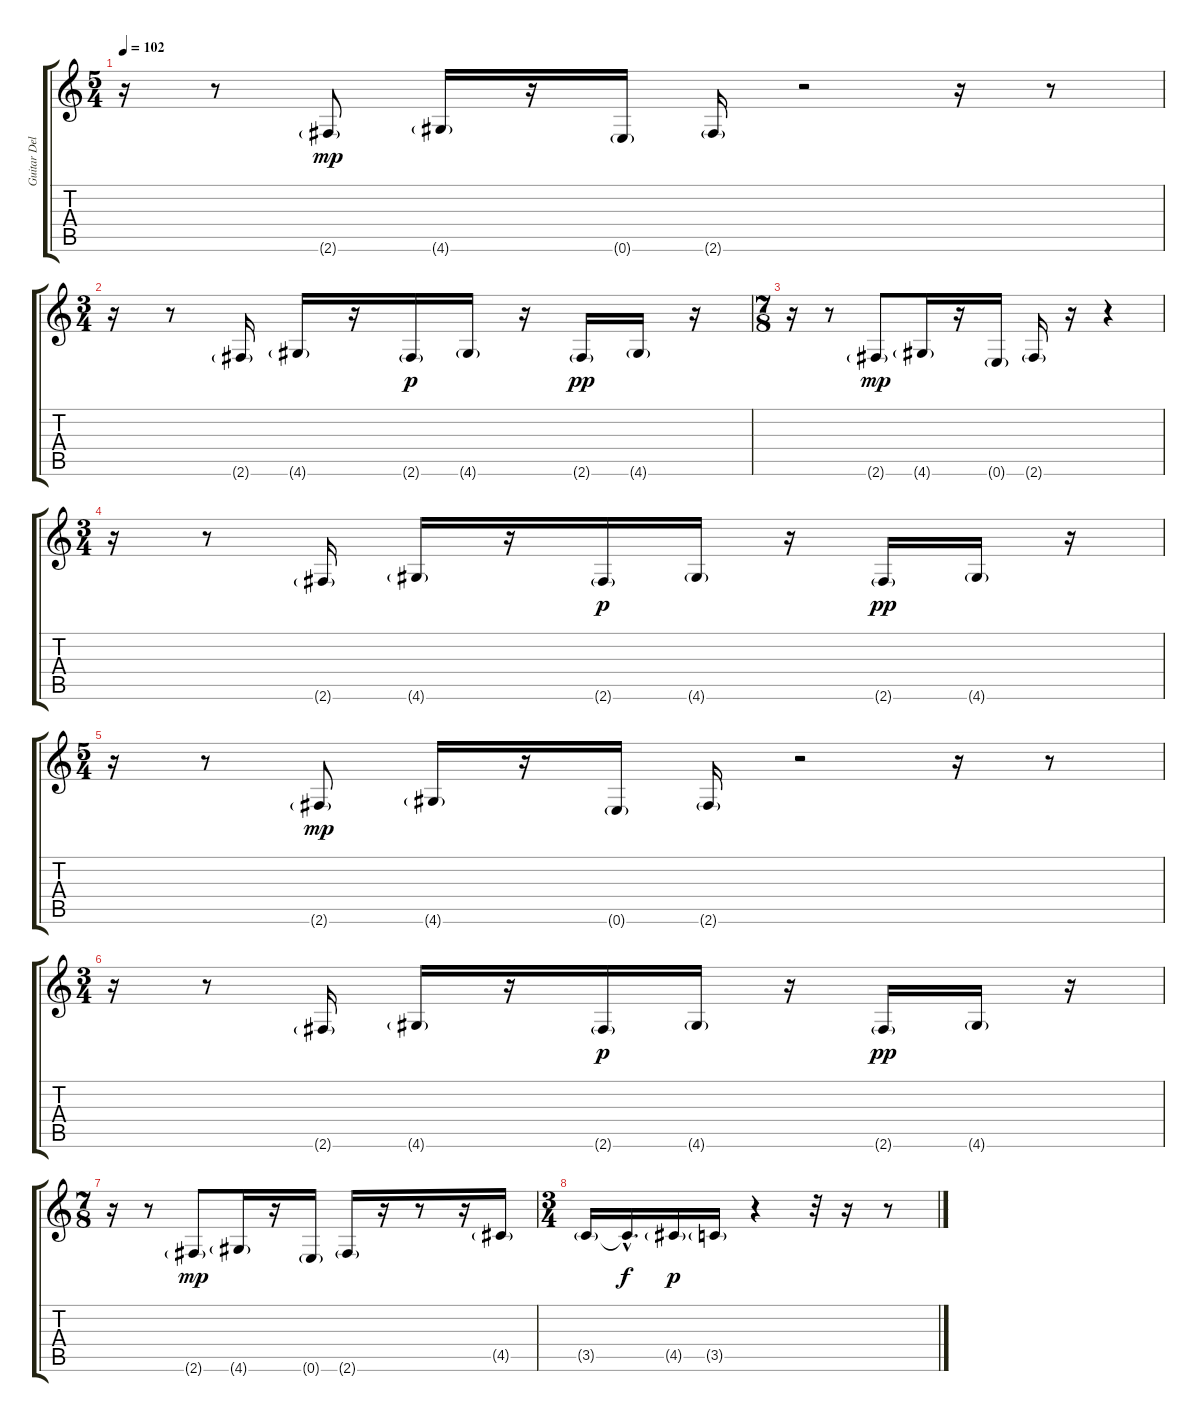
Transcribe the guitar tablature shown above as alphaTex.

\track ("Guitar Delay" "Guitar Del") {instrument overdrivenguitar}
\staff {score tabs}
\tuning (E4 B3 G3 D3 A2 E2) {hide}
\ts (5 4)
\tempo 102
\clef g2
\ks c
r.16{dy pp} r.8 2.6{g}.8{dy mp} 4.6{g}.16 r.16 0.6{g}.16 2.6{g}.16 r.2 r.16 r.8 |
\ts (3 4)
r.16 r.8 2.6{g}.16 4.6{g}.16 r.16 2.6{g}.16{dy p} 4.6{g}.16 r.16 2.6{g}.16{dy pp} 4.6{g}.16 r.16 |
\ts (7 8)
r.16 r.8 2.6{g}.8{dy mp} 4.6{g}.16 r.16 0.6{g}.16 2.6{g}.16 r.16 r.4 |
\ts (3 4)
r.16 r.8 2.6{g}.16 4.6{g}.16 r.16 2.6{g}.16{dy p} 4.6{g}.16 r.16 2.6{g}.16{dy pp} 4.6{g}.16 r.16 |
\ts (5 4)
r.16 r.8 2.6{g}.8{dy mp} 4.6{g}.16 r.16 0.6{g}.16 2.6{g}.16 r.2 r.16 r.8 |
\ts (3 4)
r.16 r.8 2.6{g}.16 4.6{g}.16 r.16 2.6{g}.16{dy p} 4.6{g}.16 r.16 2.6{g}.16{dy pp} 4.6{g}.16 r.16 |
\ts (7 8)
r.16 r.8 2.6{g}.8{dy mp} 4.6{g}.16 r.16 0.6{g}.16 2.6{g}.16 r.16 r.8 r.16 4.5{g}.16 |
\ts (3 4)
3.5{g}.16 3.5{hac t}.16{d dy f} 4.5{g}.16{dy p} 3.5{g}.16 r.4 r.32 r.16 r.8
